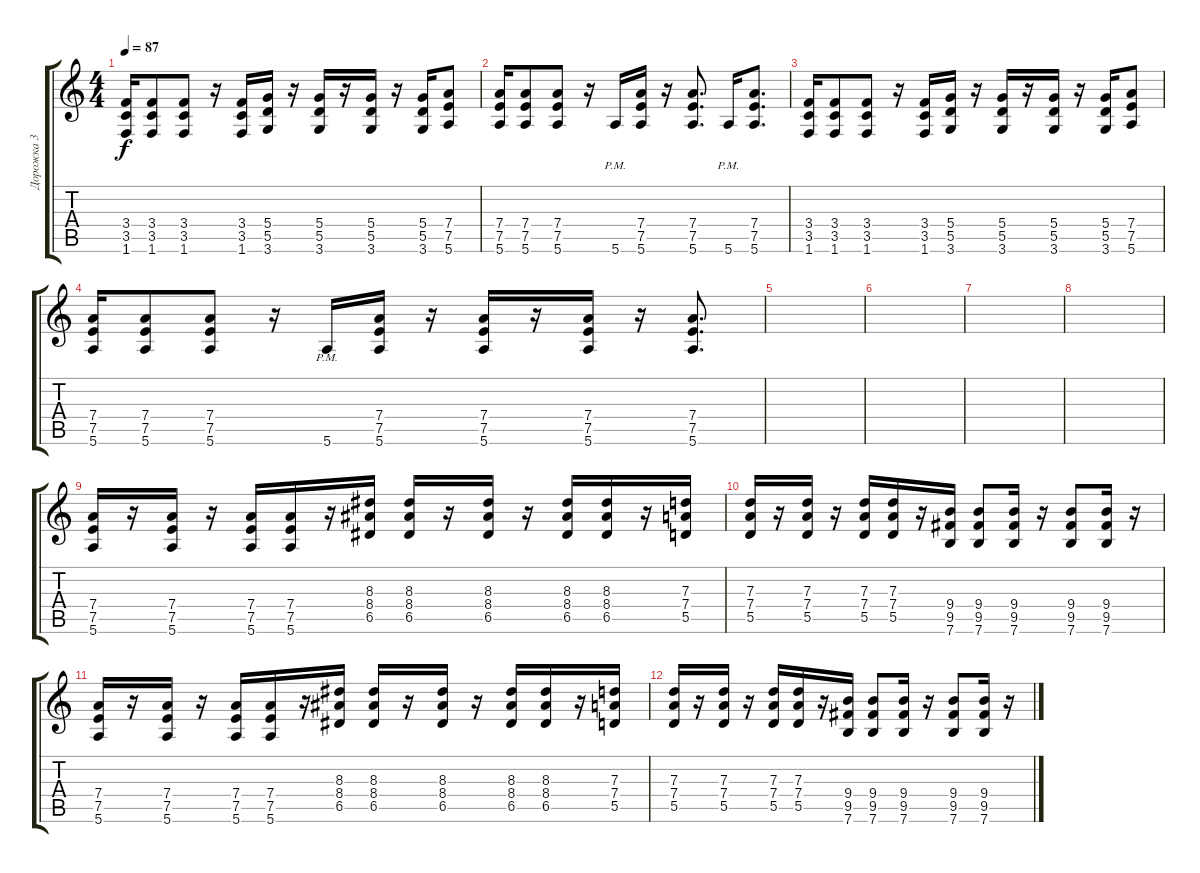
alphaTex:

\track ("Дорожка 3" "Дорожка 3") {instrument overdrivenguitar}
\staff {score tabs}
\tuning (E4 B3 G3 D3 A2 E2) {hide}
\ts (4 4)
\tempo 87
\clef g2
\ks c
(3.4 3.5 1.6).16{dy f} (3.4 3.5 1.6).8 (3.4 3.5 1.6).8 r.16 (3.4 3.5 1.6).16 (5.4 5.5 3.6).16 r.16 (5.4 5.5 3.6).16 r.16 (5.4 5.5 3.6).16 r.16 (5.4 5.5 3.6).16 (7.4 7.5 5.6).8 |
(7.4 7.5 5.6).16 (7.4 7.5 5.6).8 (7.4 7.5 5.6).8 r.16 5.6{pm}.16 (7.4 7.5 5.6).16 r.16 (7.4 7.5 5.6).8{d} 5.6{pm}.16 (7.4 7.5 5.6).8{d} |
(3.4 3.5 1.6).16 (3.4 3.5 1.6).8 (3.4 3.5 1.6).8 r.16 (3.4 3.5 1.6).16 (5.4 5.5 3.6).16 r.16 (5.4 5.5 3.6).16 r.16 (5.4 5.5 3.6).16 r.16 (5.4 5.5 3.6).16 (7.4 7.5 5.6).8 |
(7.4 7.5 5.6).16 (7.4 7.5 5.6).8 (7.4 7.5 5.6).8 r.16 5.6{pm}.16 (7.4 7.5 5.6).16 r.16 (7.4 7.5 5.6).16 r.16 (7.4 7.5 5.6).16 r.16 (7.4 7.5 5.6).8{d} |
|
|
|
|
(7.4 7.5 5.6).16 r.16 (7.4 7.5 5.6).16 r.16 (7.4 7.5 5.6).16 (7.4 7.5 5.6).16 r.16 (8.3 8.4 6.5).16 (8.3 8.4 6.5).16 r.16 (8.3 8.4 6.5).16 r.16 (8.3 8.4 6.5).16 (8.3 8.4 6.5).16 r.16 (7.3 7.4 5.5).16 |
(7.3 7.4 5.5).16 r.16 (7.3 7.4 5.5).16 r.16 (7.3 7.4 5.5).16 (7.3 7.4 5.5).16 r.16 (9.4 9.5 7.6).16 (9.4 9.5 7.6).8 (9.4 9.5 7.6).16 r.16 (9.4 9.5 7.6).8 (9.4 9.5 7.6).16 r.16 |
(7.4 7.5 5.6).16 r.16 (7.4 7.5 5.6).16 r.16 (7.4 7.5 5.6).16 (7.4 7.5 5.6).16 r.16 (8.3 8.4 6.5).16 (8.3 8.4 6.5).16 r.16 (8.3 8.4 6.5).16 r.16 (8.3 8.4 6.5).16 (8.3 8.4 6.5).16 r.16 (7.3 7.4 5.5).16 |
(7.3 7.4 5.5).16 r.16 (7.3 7.4 5.5).16 r.16 (7.3 7.4 5.5).16 (7.3 7.4 5.5).16 r.16 (9.4 9.5 7.6).16 (9.4 9.5 7.6).8 (9.4 9.5 7.6).16 r.16 (9.4 9.5 7.6).8 (9.4 9.5 7.6).16 r.16
